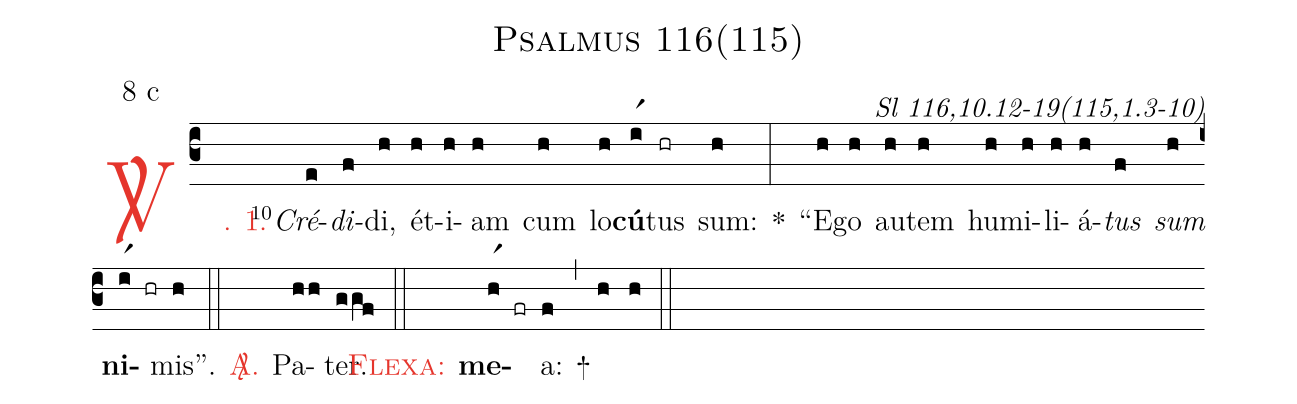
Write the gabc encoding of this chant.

name: Psalmus 116(115);
mode: 8;
mode-differentia: c;
commentary: Sl 116,10.12-19(115,1.3-10);
%%
(c3)

<c><sp>V/</sp>. 1.</c>() <v>\VSup{10}</v><i>Cré</i>(e)<i>di</i>(f)di,(h) ét(h)i(h)am(h) cum(h) lo(h)<b>cú</b>(ir1)tus(hr) sum:(h) *(:) ``E(h)go(h) au(h)tem(h) hu(h)mi(h)li(h)á(h)<i>tus</i>(f) <i>sum</i>(h) <b>ni</b>(ir1 hr)mis''.(h)

(::)

<nlba><c><sp>A/</sp>.</c>() Pa</nlba>(hh)ter.(ggf)

(::)

<c><sc>Flexa</sc>:</c>() <b>me</b>(hr1 fr)a:(f) +(,) (h) (h)

(::)
